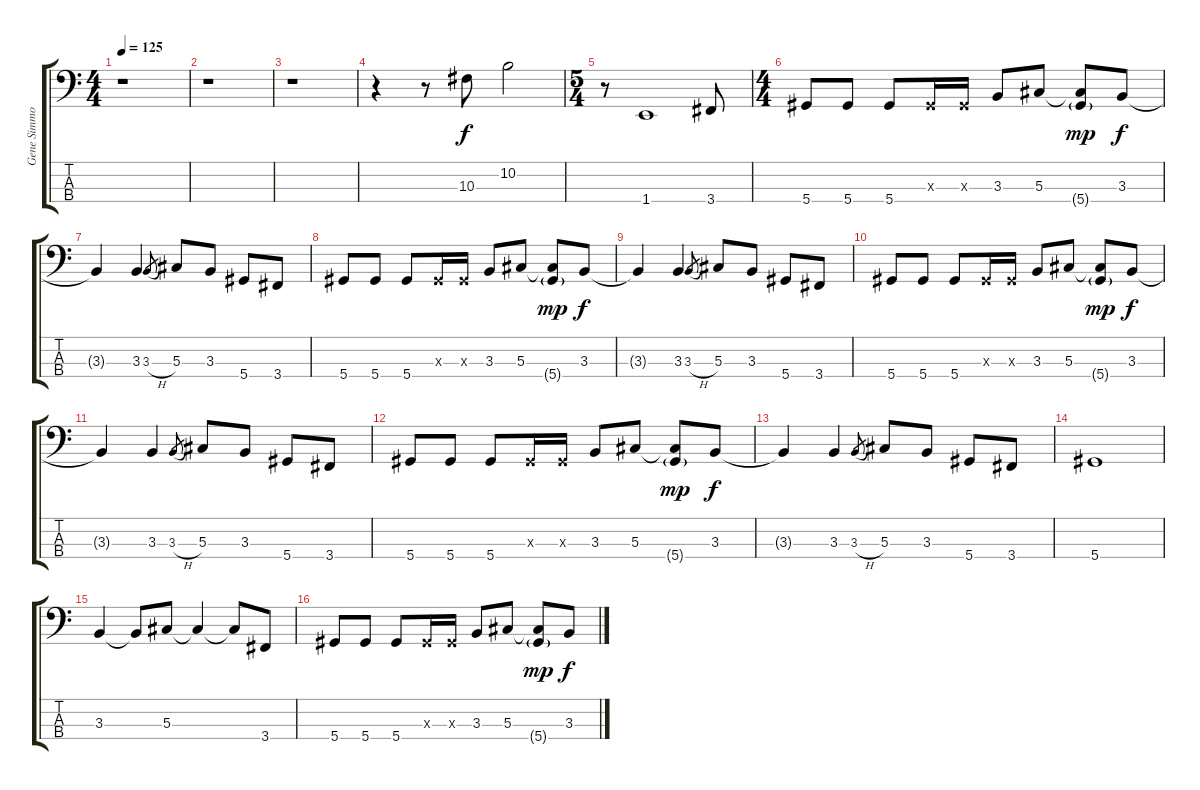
\track ("Gene Simmons" "Gene Simmo") {instrument electricbasspick}
\staff {score tabs}
\tuning (Gb2 Db2 Ab1 Eb1) {hide}
\ts (4 4)
\tempo 125
\clef f4
\ks c
r.1{dy f instrument electricbasspick} |
r.1 |
r.1 |
r.4 r.8 10.3.8 10.2.2 |
\ts (5 4)
r.8 1.4.1 3.4.8 |
\ts (4 4)
5.4.8 5.4.8 5.4.8 0.3{x}.16 0.3{x}.16 3.3.8 5.3.8 (5.3{t} 5.4{g}).8{dy mp} 3.3.8{dy f} |
3.3{t}.4 3.3.4 3.3{h}.8{gr} 5.3.8 3.3.8 5.4.8 3.4.8 |
5.4.8 5.4.8 5.4.8 0.3{x}.16 0.3{x}.16 3.3.8 5.3.8 (5.3{t} 5.4{g}).8{dy mp} 3.3.8{dy f} |
3.3{t}.4 3.3.4 3.3{h}.8{gr} 5.3.8 3.3.8 5.4.8 3.4.8 |
5.4.8 5.4.8 5.4.8 0.3{x}.16 0.3{x}.16 3.3.8 5.3.8 (5.3{t} 5.4{g}).8{dy mp} 3.3.8{dy f} |
3.3{t}.4 3.3.4 3.3{h}.8{gr} 5.3.8 3.3.8 5.4.8 3.4.8 |
5.4.8 5.4.8 5.4.8 0.3{x}.16 0.3{x}.16 3.3.8 5.3.8 (5.3{t} 5.4{g}).8{dy mp} 3.3.8{dy f} |
3.3{t}.4 3.3.4 3.3{h}.8{gr} 5.3.8 3.3.8 5.4.8 3.4.8 |
5.4.1 |
3.3.4 3.3{t}.8 5.3.8 5.3{t}.4 5.3{t}.8 3.4.8 |
5.4.8 5.4.8 5.4.8 0.3{x}.16 0.3{x}.16 3.3.8 5.3.8 (5.3{t} 5.4{g}).8{dy mp} 3.3.8{dy f}
